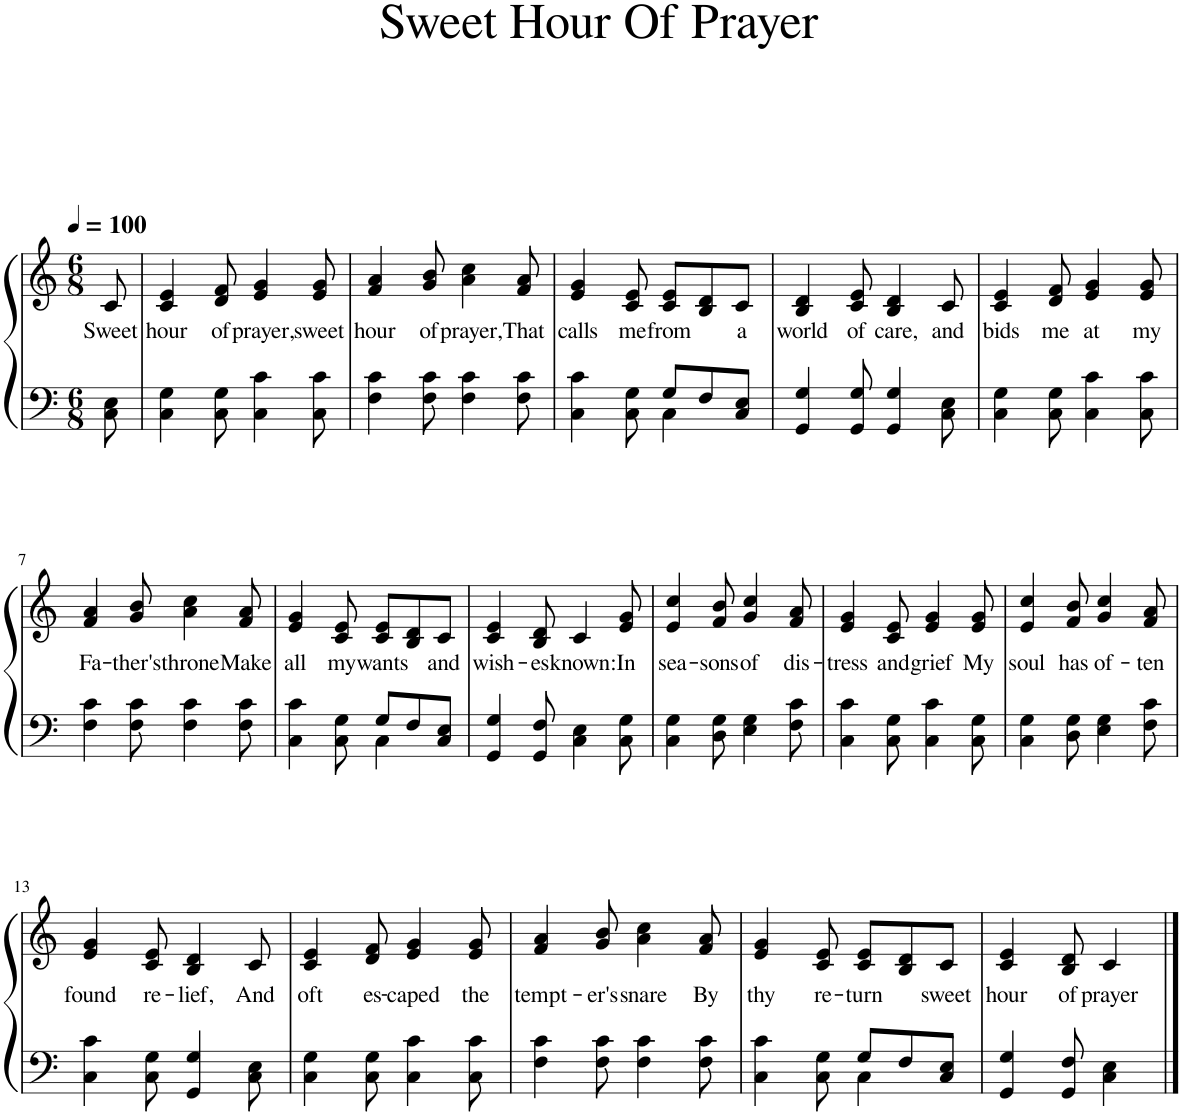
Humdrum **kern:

**kern	**kern	**text
*part1	*part1	*part1
*staff2	*staff1	*staff1
*I"Piano	*	*
*I'Pno.	*	*
*clefF4	*clefG2	*
*k[]	*k[]	*
*M6/8	*M6/8	*
*MM100	*MM100	*
=1	=1	=1
!	!	!LO:LY:b
8C\ 8E\	8c/	Sweet
=2	=2	=2
!	!	!LO:LY:b
4C\ 4G\	4c/ 4e/	hour
!	!	!LO:LY:b
8C\ 8G\	8d/ 8f/	of
!	!	!LO:LY:b
4C\ 4c\	4e/ 4g/	prayer,
!	!	!LO:LY:b
8C\ 8c\	8e/ 8g/	sweet
=3	=3	=3
!	!	!LO:LY:b
4F\ 4c\	4f/ 4a/	hour
!	!	!LO:LY:b
8F\ 8c\	8g/ 8b/	of
!	!	!LO:LY:b
4F\ 4c\	4a\ 4cc\	prayer,
!	!	!LO:LY:b
8F\ 8c\	8f/ 8a/	That
=4	=4	=4
*^	*	*
!	!	!	!LO:LY:b
4C\ 4c\	4.ryy	4e/ 4g/	calls
!	!	!	!LO:LY:b
8C\ 8G\	.	8c/ 8e/	me
!	!	!	!LO:LY:b
8G/L	4C\	8c/ 8e/L	from
8F/	.	8B/ 8d/	.
!	!	!	!LO:LY:b
8C/ 8E/J	8ryy	8c/J	a
=5	=5	=5	=5
!	!	!	!LO:LY:b
*v	*v	*	*
4GG/ 4G/	4B/ 4d/	world
!	!	!LO:LY:b
8GG/ 8G/	8c/ 8e/	of
!	!	!LO:LY:b
4GG/ 4G/	4B/ 4d/	care,
!	!	!LO:LY:b
8C\ 8E\	8c/	and
=6	=6	=6
!	!	!LO:LY:b
4C\ 4G\	4c/ 4e/	bids
!	!	!LO:LY:b
8C\ 8G\	8d/ 8f/	me
!	!	!LO:LY:b
4C\ 4c\	4e/ 4g/	at
!	!	!LO:LY:b
8C\ 8c\	8e/ 8g/	my
!!LO:LB:g=z
=7	=7	=7
!	!	!LO:LY:b
4F\ 4c\	4f/ 4a/	Fa-
!	!	!LO:LY:b
8F\ 8c\	8g/ 8b/	-ther's
!	!	!LO:LY:b
4F\ 4c\	4a\ 4cc\	throne
!	!	!LO:LY:b
8F\ 8c\	8f/ 8a/	Make
=8	=8	=8
*^	*	*
!	!	!	!LO:LY:b
4C\ 4c\	4.ryy	4e/ 4g/	all
!	!	!	!LO:LY:b
8C\ 8G\	.	8c/ 8e/	my
!	!	!	!LO:LY:b
8G/L	4C\	8c/ 8e/L	wants
8F/	.	8B/ 8d/	.
!	!	!	!LO:LY:b
8C/ 8E/J	8ryy	8c/J	and
=9	=9	=9	=9
!	!	!	!LO:LY:b
*v	*v	*	*
4GG/ 4G/	4c/ 4e/	wish-
!	!	!LO:LY:b
8GG/ 8F/	8B/ 8d/	-es
!	!	!LO:LY:b
4C\ 4E\	4c/	known:
!	!	!LO:LY:b
8C\ 8G\	8e/ 8g/	In
=10	=10	=10
!	!	!LO:LY:b
4C\ 4G\	4e/ 4cc/	sea-
!	!	!LO:LY:b
8D\ 8G\	8f/ 8b/	-sons
!	!	!LO:LY:b
4E\ 4G\	4g/ 4cc/	of
!	!	!LO:LY:b
8F\ 8c\	8f/ 8a/	dis-
=11	=11	=11
!	!	!LO:LY:b
4C\ 4c\	4e/ 4g/	-tress
!	!	!LO:LY:b
8C\ 8G\	8c/ 8e/	and
!	!	!LO:LY:b
4C\ 4c\	4e/ 4g/	grief
!	!	!LO:LY:b
8C\ 8G\	8e/ 8g/	My
=12	=12	=12
!	!	!LO:LY:b
4C\ 4G\	4e/ 4cc/	soul
!	!	!LO:LY:b
8D\ 8G\	8f/ 8b/	has
!	!	!LO:LY:b
4E\ 4G\	4g/ 4cc/	of-
!	!	!LO:LY:b
8F\ 8c\	8f/ 8a/	-ten
!!LO:LB:g=z
=13	=13	=13
!	!	!LO:LY:b
4C\ 4c\	4e/ 4g/	found
!	!	!LO:LY:b
8C\ 8G\	8c/ 8e/	re-
!	!	!LO:LY:b
4GG/ 4G/	4B/ 4d/	-lief,
!	!	!LO:LY:b
8C\ 8E\	8c/	And
=14	=14	=14
!	!	!LO:LY:b
4C\ 4G\	4c/ 4e/	oft
!	!	!LO:LY:b
8C\ 8G\	8d/ 8f/	es-
!	!	!LO:LY:b
4C\ 4c\	4e/ 4g/	-caped
!	!	!LO:LY:b
8C\ 8c\	8e/ 8g/	the
=15	=15	=15
!	!	!LO:LY:b
4F\ 4c\	4f/ 4a/	tempt-
!	!	!LO:LY:b
8F\ 8c\	8g/ 8b/	-er's
!	!	!LO:LY:b
4F\ 4c\	4a\ 4cc\	snare
!	!	!LO:LY:b
8F\ 8c\	8f/ 8a/	By
=16	=16	=16
*^	*	*
!	!	!	!LO:LY:b
4C\ 4c\	4.ryy	4e/ 4g/	thy
!	!	!	!LO:LY:b
8C\ 8G\	.	8c/ 8e/	re-
!	!	!	!LO:LY:b
8G/L	4C\	8c/ 8e/L	-turn
8F/	.	8B/ 8d/	.
!	!	!	!LO:LY:b
8C/ 8E/J	8ryy	8c/J	sweet
=17	=17	=17	=17
!	!	!	!LO:LY:b
*v	*v	*	*
4GG/ 4G/	4c/ 4e/	hour
!	!	!LO:LY:b
8GG/ 8F/	8B/ 8d/	of
!	!	!LO:LY:b
4C\ 4E\	4c/	prayer
==	==	==
*-	*-	*-
